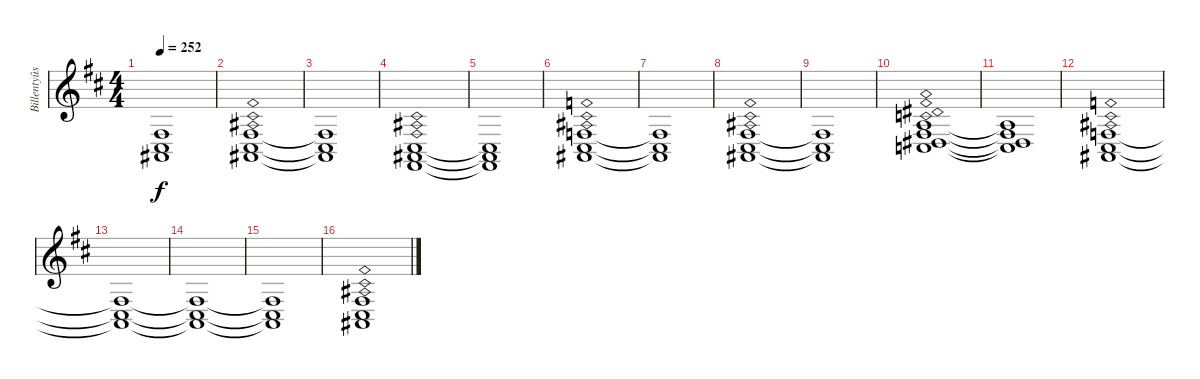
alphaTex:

\track ("Billentyûs (Mats Olausson)" "Billentyûs") {instrument stringensemble1}
\staff {score}
\tuning (E4 B3 G3 D3 A2 E2 B1) {hide}
\ts (4 4)
\tempo 252
\clef g2
\ks d
(4.4{t} 4.5{t} 6.6{t}).1{dy f} |
(4.4{ph 12} 4.5{ph 12} 6.6{ph 12}).1 |
(4.4{t} 4.5{t} 6.6{t}).1 |
(4.5{ph 12} 6.6{ph 12} 7.7{ph 12}).1 |
(4.5{t} 6.6{t} 7.7{t}).1 |
(3.4{ph 12} 4.5{ph 12} 6.6{ph 12}).1 |
(3.4{t} 4.5{t} 6.6{t}).1 |
(4.4{ph 12} 4.5{ph 12} 6.6{ph 12}).1 |
(4.4{t} 4.5{t} 6.6{t}).1 |
(2.3{ph 12} 4.4{ph 12} 6.5{ph 12} 8.6{ph 12}).1 |
(2.3{t} 4.4{t} 6.5{t} 8.6{t}).1 |
(3.4{ph 12} 4.5{ph 12} 6.6{ph 12}).1 |
(3.4{t} 4.5{t} 6.6{t}).1 |
(3.4{t} 4.5{t} 6.6{t}).1 |
(3.4{t} 4.5{t} 6.6{t}).1 |
(4.4{ph 12} 4.5{ph 12} 6.6{ph 12}).1
